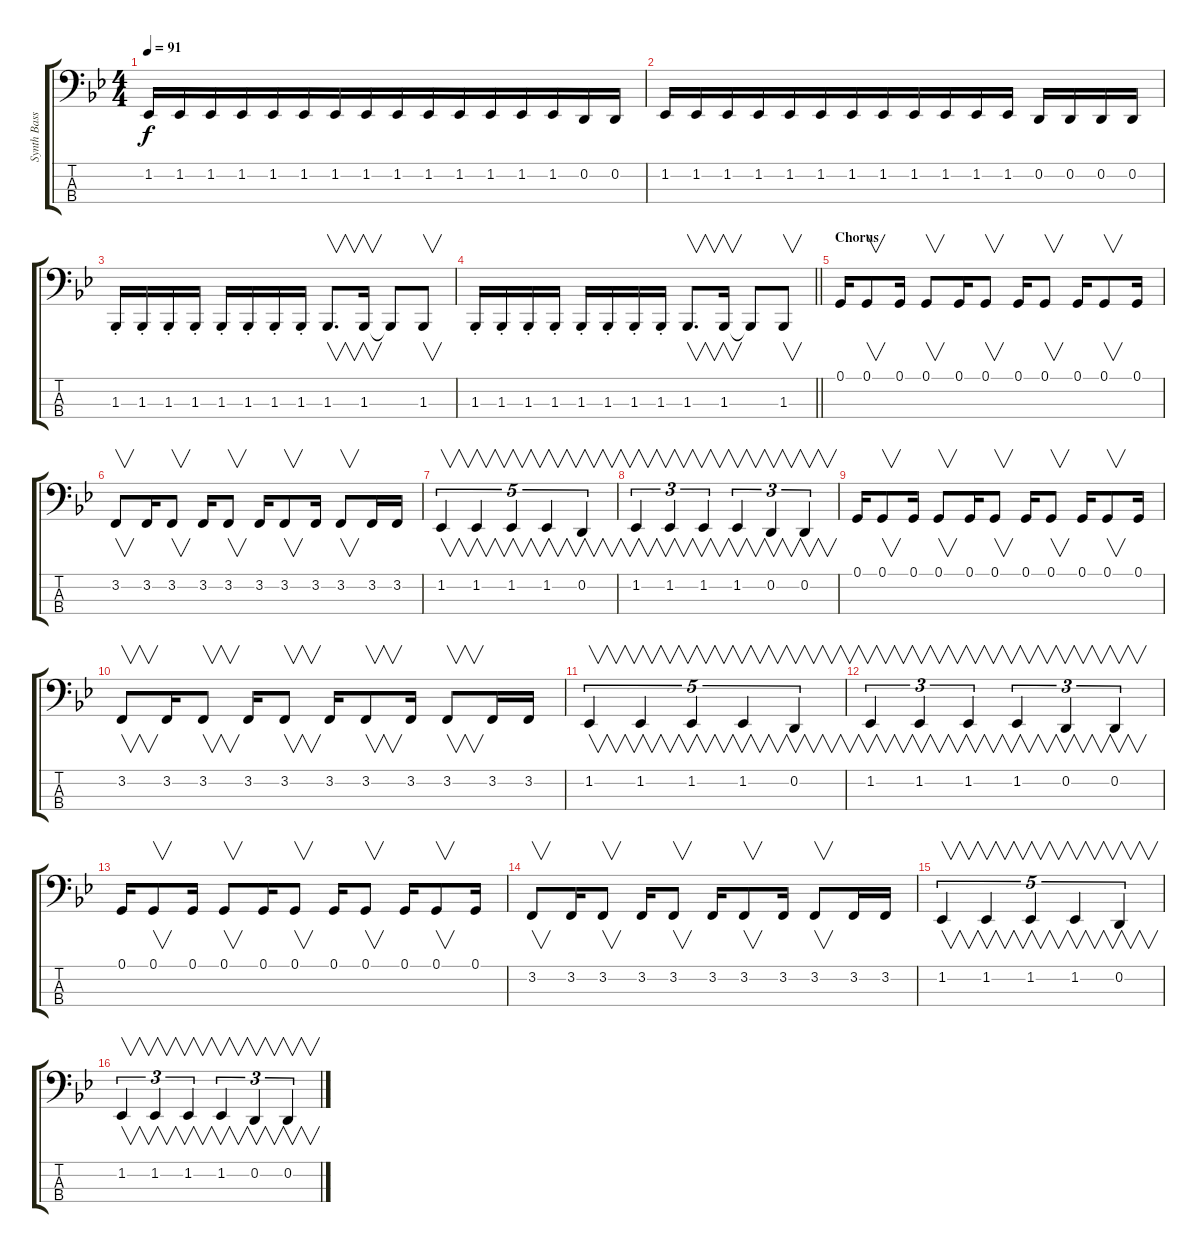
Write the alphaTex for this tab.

\track ("Synth Bass" "Synth Bass") {instrument lead2sawtooth}
\staff {score tabs}
\tuning (G2 D2 A1 E1) {hide}
\ts (4 4)
\tempo 91
\clef f4
\ks bb
1.2.16{dy f} 1.2.16 1.2.16 1.2.16{beam merge} 1.2.16 1.2.16 1.2.16 1.2.16{beam merge} 1.2.16 1.2.16 1.2.16 1.2.16{beam merge} 1.2.16 1.2.16 0.2.16 0.2.16 |
1.2.16 1.2.16 1.2.16 1.2.16{beam merge} 1.2.16 1.2.16 1.2.16 1.2.16{beam merge} 1.2.16 1.2.16 1.2.16 1.2.16 0.2.16 0.2.16 0.2.16 0.2.16 |
1.3{st}.16 1.3{st}.16 1.3{st}.16 1.3{st}.16 1.3{st}.16 1.3{st}.16 1.3{st}.16 1.3{st}.16 1.3.8{v d} 1.3.16{v} 1.3{t}.8 1.3.8{v} |
\barLineRight lightlight
1.3{st}.16 1.3{st}.16 1.3{st}.16 1.3{st}.16 1.3{st}.16 1.3{st}.16 1.3{st}.16 1.3{st}.16 1.3.8{v d} 1.3.16{v} 1.3{t}.8 1.3.8{v} |
\section ("" "Chorus")
0.1.16 0.1.8{v} 0.1.16 0.1.8{v} 0.1.16 0.1.8{v} 0.1.16 0.1.8{v} 0.1.16 0.1.8{v} 0.1.16 |
3.2.8{v} 3.2.16 3.2.8{v} 3.2.16 3.2.8{v} 3.2.16 3.2.8{v} 3.2.16 3.2.8{v} 3.2.16 3.2.16 |
1.2.4{v tu (5 4)} 1.2.4{v tu (5 4)} 1.2.4{v tu (5 4)} 1.2.4{v tu (5 4)} 0.2.4{v tu (5 4)} |
1.2.4{v tu (3 2)} 1.2.4{v tu (3 2)} 1.2.4{v tu (3 2)} 1.2.4{v tu (3 2)} 0.2.4{v tu (3 2)} 0.2.4{v tu (3 2)} |
0.1.16 0.1.8{v} 0.1.16 0.1.8{v} 0.1.16 0.1.8{v} 0.1.16 0.1.8{v} 0.1.16 0.1.8{v} 0.1.16 |
3.2.8{v} 3.2.16 3.2.8{v} 3.2.16 3.2.8{v} 3.2.16 3.2.8{v} 3.2.16 3.2.8{v} 3.2.16 3.2.16 |
1.2.4{v tu (5 4)} 1.2.4{v tu (5 4)} 1.2.4{v tu (5 4)} 1.2.4{v tu (5 4)} 0.2.4{v tu (5 4)} |
1.2.4{v tu (3 2)} 1.2.4{v tu (3 2)} 1.2.4{v tu (3 2)} 1.2.4{v tu (3 2)} 0.2.4{v tu (3 2)} 0.2.4{v tu (3 2)} |
0.1.16 0.1.8{v} 0.1.16 0.1.8{v} 0.1.16 0.1.8{v} 0.1.16 0.1.8{v} 0.1.16 0.1.8{v} 0.1.16 |
3.2.8{v} 3.2.16 3.2.8{v} 3.2.16 3.2.8{v} 3.2.16 3.2.8{v} 3.2.16 3.2.8{v} 3.2.16 3.2.16 |
1.2.4{v tu (5 4)} 1.2.4{v tu (5 4)} 1.2.4{v tu (5 4)} 1.2.4{v tu (5 4)} 0.2.4{v tu (5 4)} |
1.2.4{v tu (3 2)} 1.2.4{v tu (3 2)} 1.2.4{v tu (3 2)} 1.2.4{v tu (3 2)} 0.2.4{v tu (3 2)} 0.2.4{v tu (3 2)}
